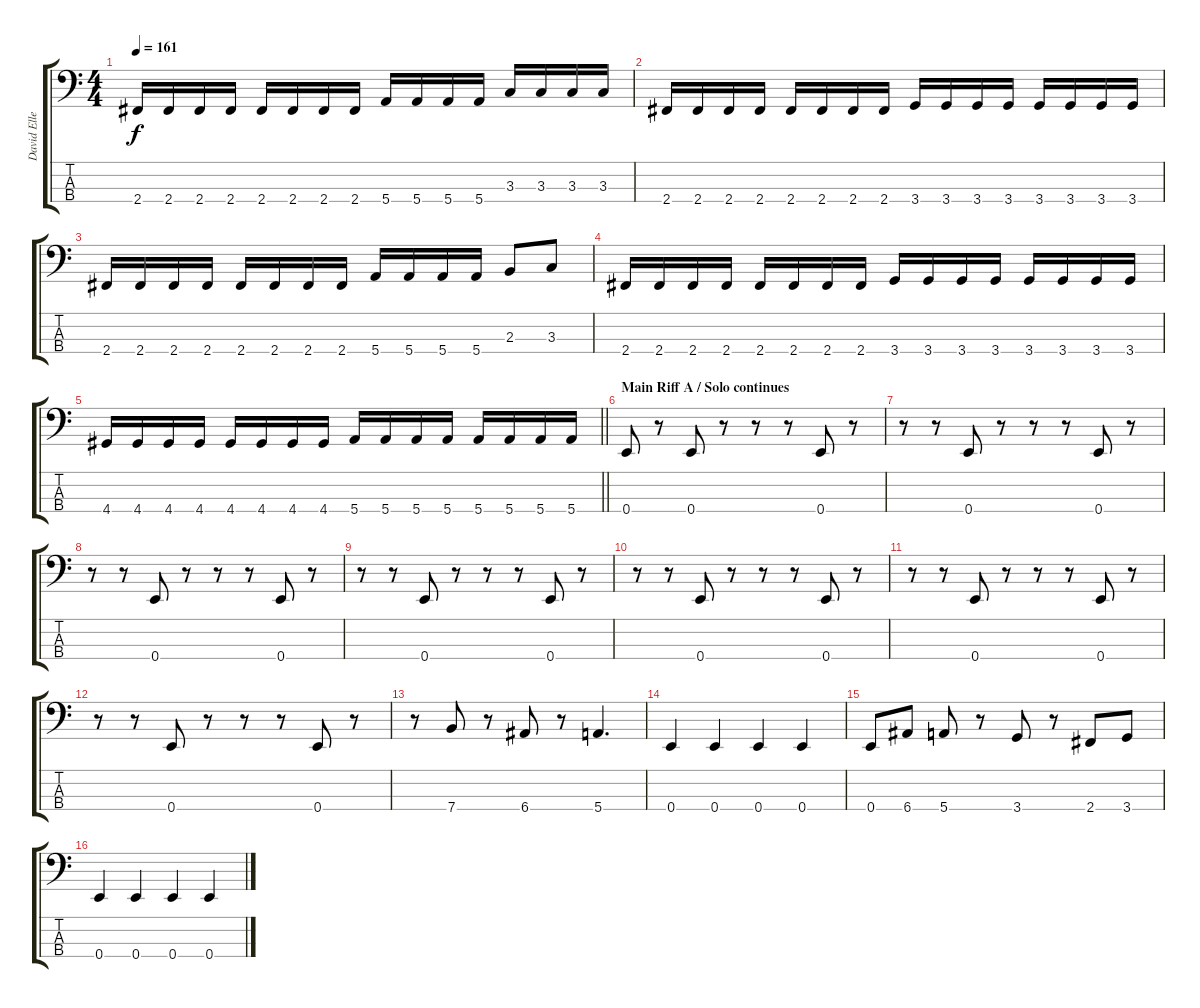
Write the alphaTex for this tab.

\track ("David Ellefson" "David Elle") {instrument electricbasspick}
\staff {score tabs}
\tuning (G2 D2 A1 E1) {hide}
\ts (4 4)
\tempo 161
\clef f4
\ks c
2.4.16{dy f} 2.4.16 2.4.16 2.4.16 2.4.16 2.4.16 2.4.16 2.4.16 5.4.16 5.4.16 5.4.16 5.4.16 3.3.16 3.3.16 3.3.16 3.3.16 |
2.4.16 2.4.16 2.4.16 2.4.16 2.4.16 2.4.16 2.4.16 2.4.16 3.4.16 3.4.16 3.4.16 3.4.16 3.4.16 3.4.16 3.4.16 3.4.16 |
2.4.16 2.4.16 2.4.16 2.4.16 2.4.16 2.4.16 2.4.16 2.4.16 5.4.16 5.4.16 5.4.16 5.4.16 2.3.8 3.3.8 |
2.4.16 2.4.16 2.4.16 2.4.16 2.4.16 2.4.16 2.4.16 2.4.16 3.4.16 3.4.16 3.4.16 3.4.16 3.4.16 3.4.16 3.4.16 3.4.16 |
\barLineRight lightlight
4.4.16 4.4.16 4.4.16 4.4.16 4.4.16 4.4.16 4.4.16 4.4.16 5.4.16 5.4.16 5.4.16 5.4.16 5.4.16 5.4.16 5.4.16 5.4.16 |
\section ("" "Main Riff A / Solo continues")
0.4.8 r.8 0.4.8 r.8 r.8 r.8 0.4.8 r.8 |
r.8 r.8 0.4.8 r.8 r.8 r.8 0.4.8 r.8 |
r.8 r.8 0.4.8 r.8 r.8 r.8 0.4.8 r.8 |
r.8 r.8 0.4.8 r.8 r.8 r.8 0.4.8 r.8 |
r.8 r.8 0.4.8 r.8 r.8 r.8 0.4.8 r.8 |
r.8 r.8 0.4.8 r.8 r.8 r.8 0.4.8 r.8 |
r.8 r.8 0.4.8 r.8 r.8 r.8 0.4.8 r.8 |
r.8 7.4.8 r.8 6.4.8 r.8 5.4.4{d} |
0.4.4 0.4.4 0.4.4 0.4.4 |
0.4.8 6.4.8 5.4.8 r.8 3.4.8 r.8 2.4.8 3.4.8 |
0.4.4 0.4.4 0.4.4 0.4.4
